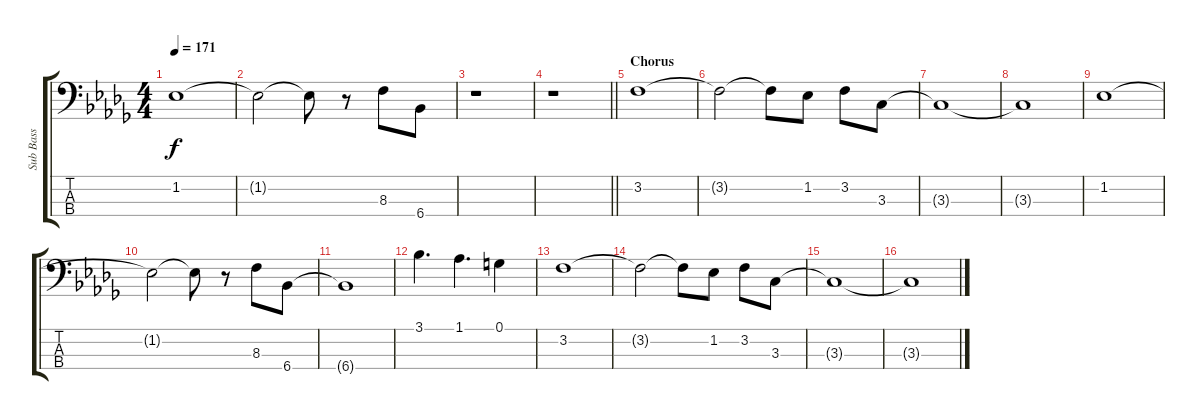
\track ("Sub Bass" "Sub Bass") {instrument fretlessbass}
\staff {score tabs}
\tuning (G2 D2 A1 E1) {hide}
\ts (4 4)
\tempo 171
\clef f4
\ks db
1.2.1{dy f} |
1.2{t}.2 1.2{t}.8 r.8 8.3.8 6.4.8 |
r.1 |
\barLineRight lightlight
r.1 |
\section ("" "Chorus")
3.2.1 |
3.2{t}.2 3.2{t}.8 1.2.8 3.2.8 3.3.8 |
3.3{t}.1 |
3.3{t}.1 |
1.2.1 |
1.2{t}.2 1.2{t}.8 r.8 8.3.8 6.4.8 |
6.4{t}.1 |
3.1.4{d} 1.1.4{d} 0.1.4 |
3.2.1 |
3.2{t}.2 3.2{t}.8 1.2.8 3.2.8 3.3.8 |
3.3{t}.1 |
3.3{t}.1
